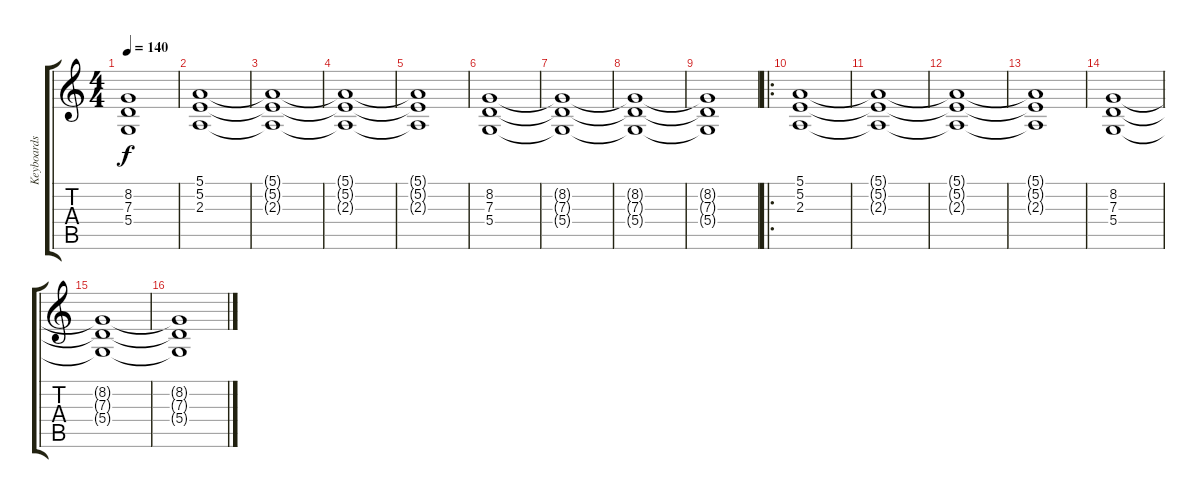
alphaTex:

\track ("Keyboards" "Keyboards") {instrument stringensemble1}
\staff {score tabs}
\tuning (E4 B3 G3 D3 A2 E2) {hide}
\ts (4 4)
\tempo 140
\clef g2
\ks c
(8.2{t} 7.3{t} 5.4{t}).1{dy f} |
(5.1 5.2 2.3).1 |
(5.1{t} 5.2{t} 2.3{t}).1 |
(5.1{t} 5.2{t} 2.3{t}).1 |
(5.1{t} 5.2{t} 2.3{t}).1 |
(8.2 7.3 5.4).1 |
(8.2{t} 7.3{t} 5.4{t}).1 |
(8.2{t} 7.3{t} 5.4{t}).1 |
(8.2{t} 7.3{t} 5.4{t}).1 |
\ro
(5.1 5.2 2.3).1 |
(5.1{t} 5.2{t} 2.3{t}).1 |
(5.1{t} 5.2{t} 2.3{t}).1 |
(5.1{t} 5.2{t} 2.3{t}).1 |
(8.2 7.3 5.4).1 |
(8.2{t} 7.3{t} 5.4{t}).1 |
(8.2{t} 7.3{t} 5.4{t}).1
